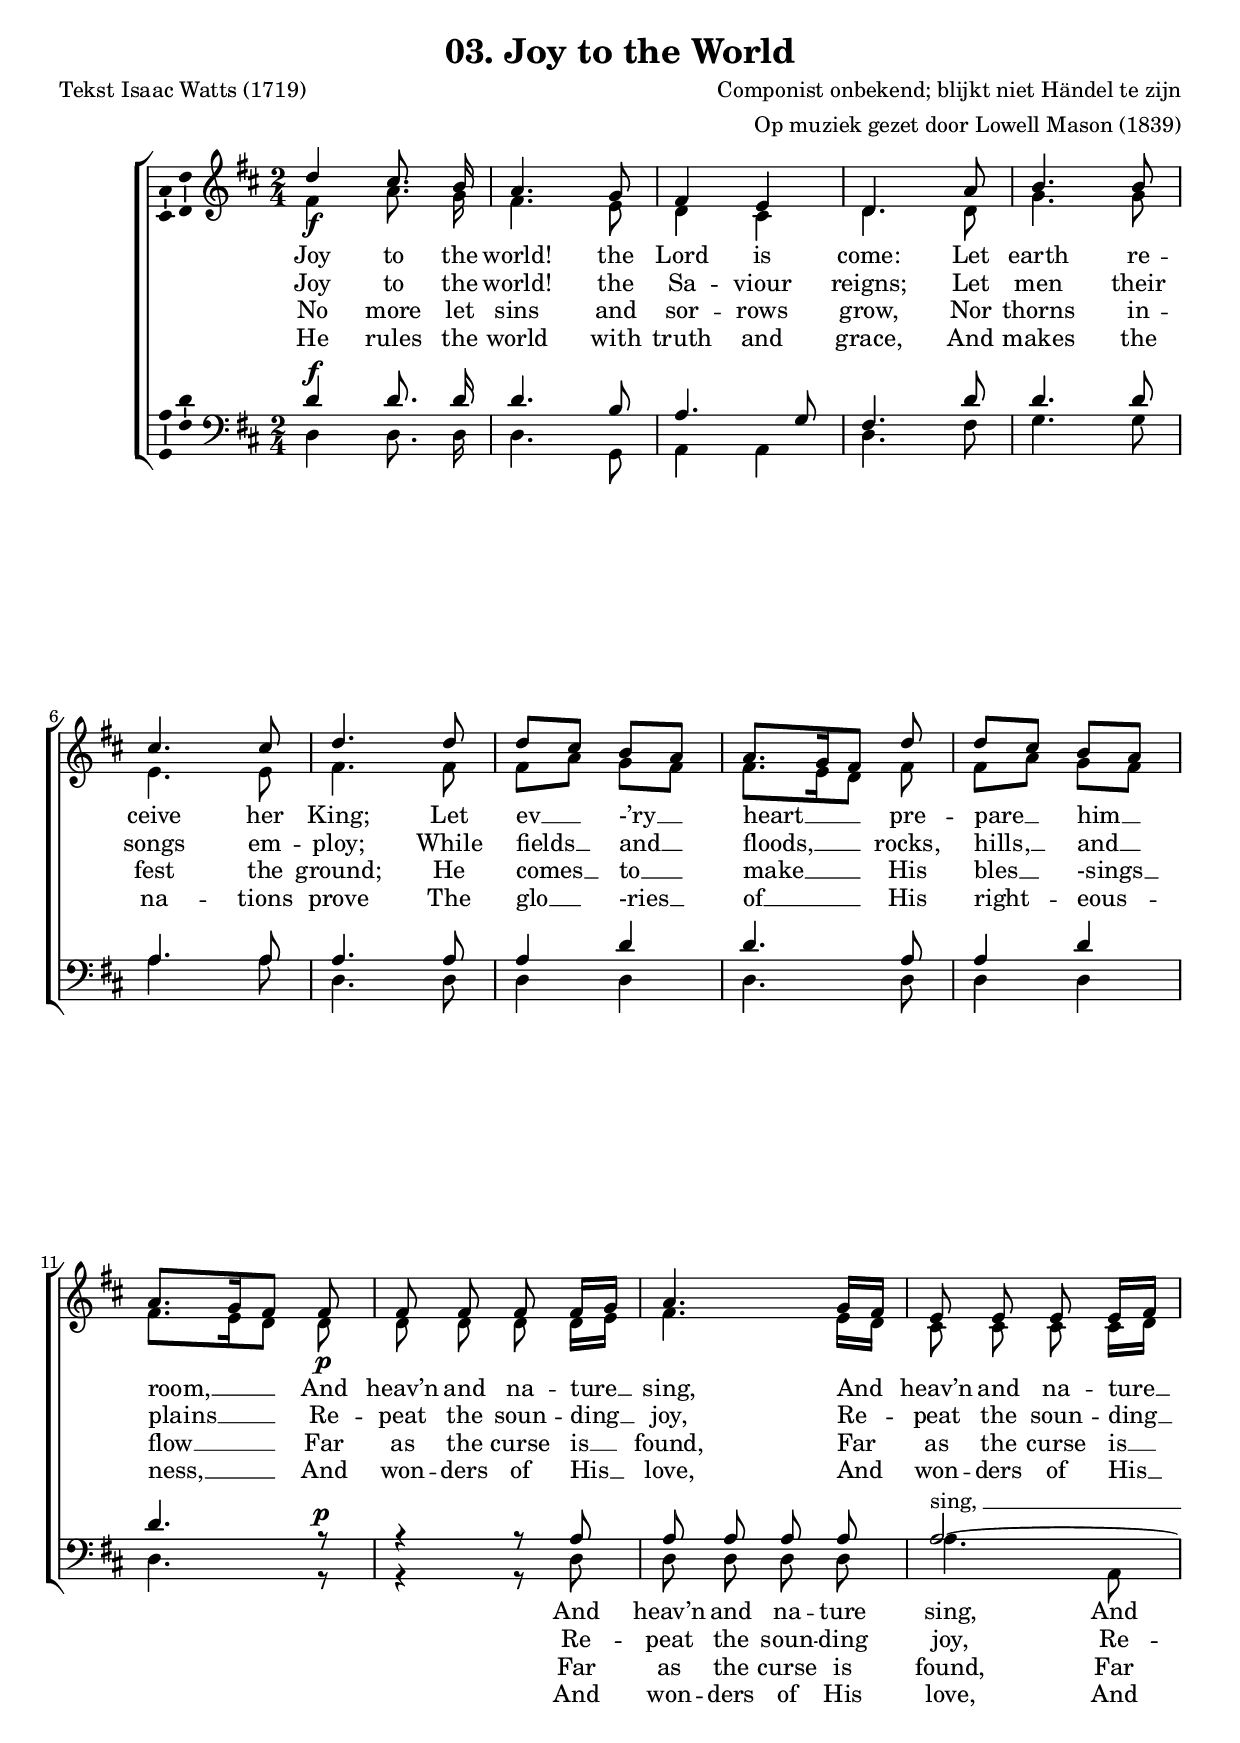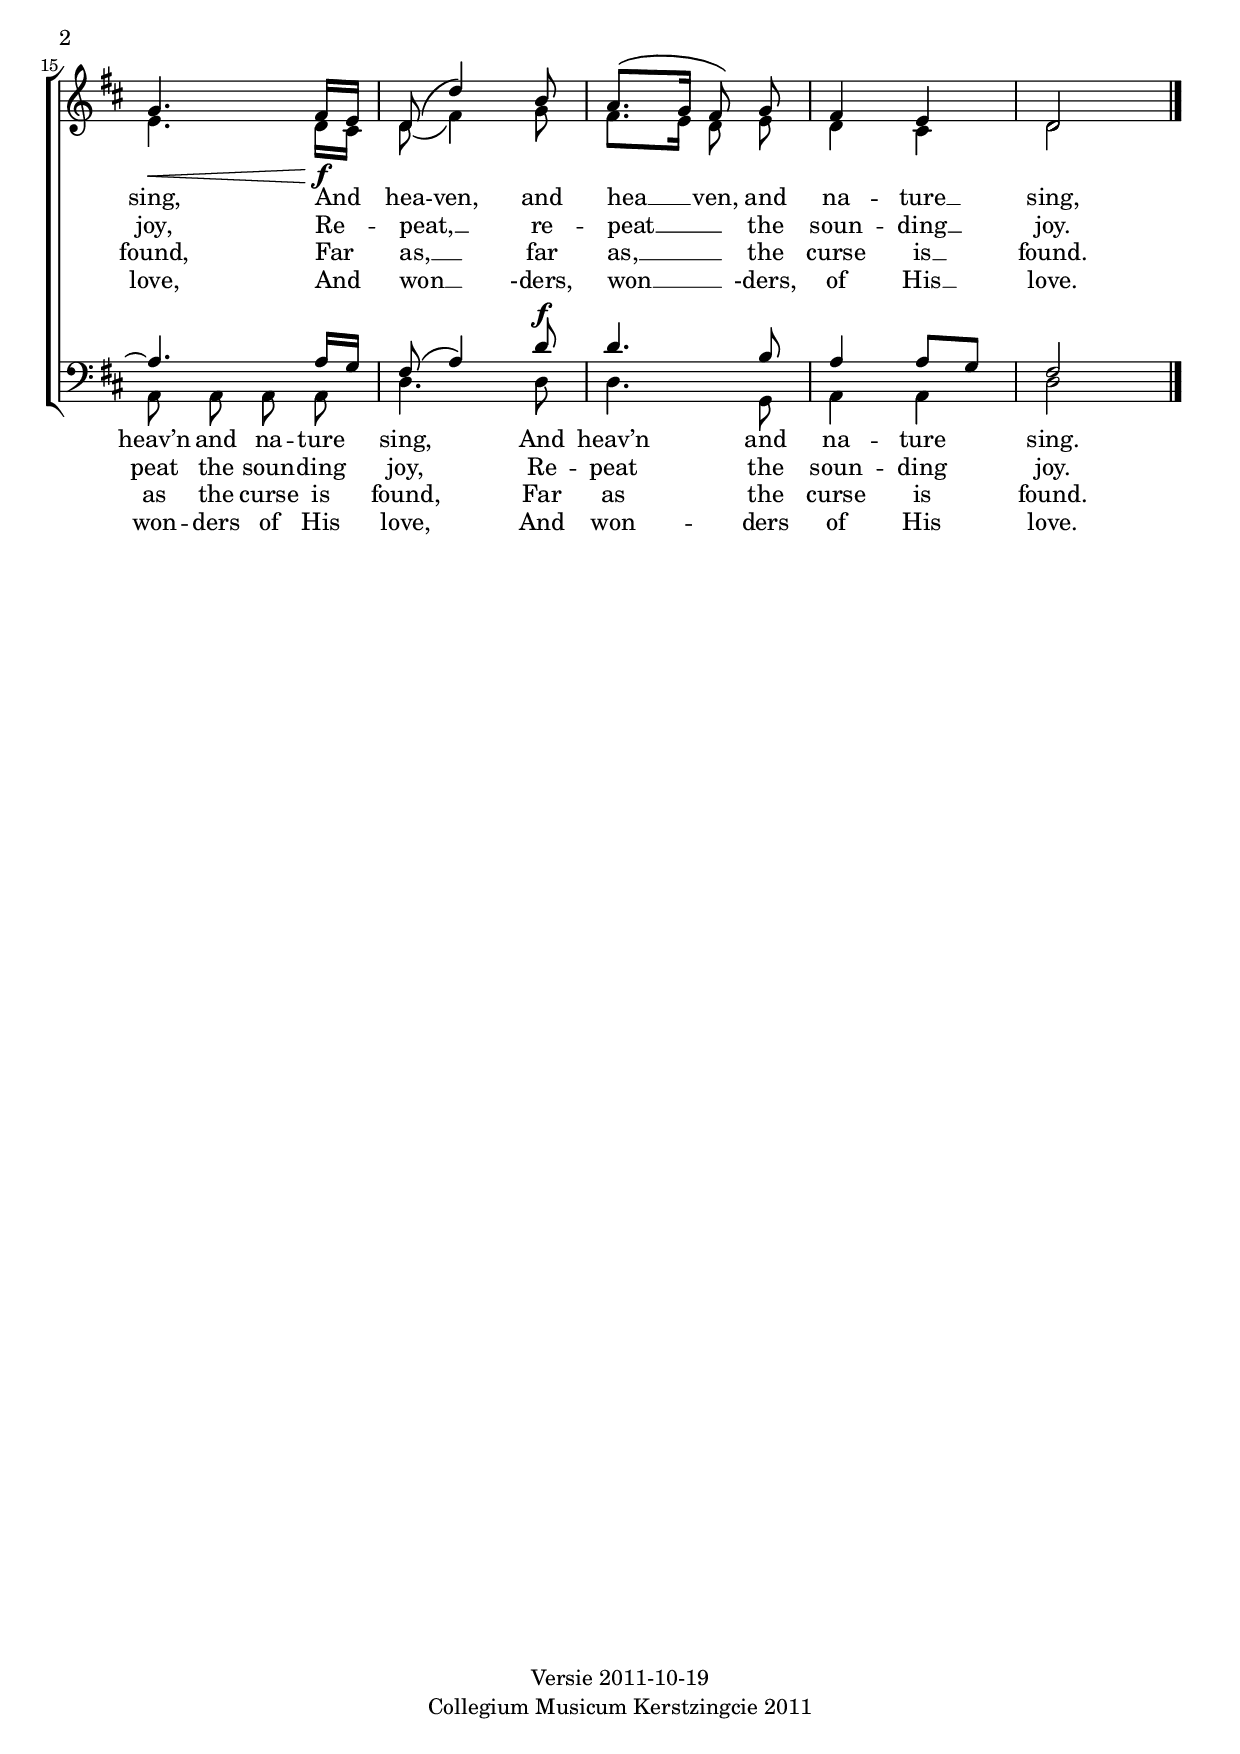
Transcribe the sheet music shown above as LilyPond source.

% vim: set fileformat=dos:
\version "2.12.3"

% vim: set fileformat=dos:
soprano =  \relative d'' {
  \autoBeamOff
  \clef "treble" \key d \major \time 2/4 | % 1
  d4 \f cis8. b16 | % 2
  a4. g8 | % 3
  fis4 e4 | % 4
  d4. a'8 | % 5
  b4. b8 | % 6
  cis4. cis8 | % 7
  d4. d8 | % 8
  d8 [ cis8 ] b8 [ a8 ] | % 9
  a8. [ g16 fis8 ] d'8 | \barNumberCheck #10
  d8[ cis8] b8[ a8] | % 11
  a8.[ g16 fis8] fis8 \p | % 12
  fis8 fis8 fis8 fis16[ g16] | % 13
  a4. g16[ fis16] | % 14
  e8 e8 e8 e16[fis16] | % 15
  g4.\< fis16[\!\f e16] | % 16
  d8\( d'4\) b8 | % 17
  a8.\([ g16] fis8\) g8 | % 18
  fis4 e4 | % 19
  d2 \bar "|."
}

alto = \relative fis' {
  \autoBeamOff
  \clef "treble" \key d \major \time 2/4
  fis4 a8. g16 | % 1
  fis4. e8 | % 2
  d4 cis4 | % 3
  d4. d8 | % 4
  g4. g8 | % 5
  e4. e8 | % 6
  fis4. fis8 | % 7
  fis8 [ a8 ] g8 [ fis8 ] | % 8
  fis8. [ e16 d8 ] fis8 | \barNumberCheck #10
  fis8 [ a8 ] g8 [ fis8 ] | % 10
  fis8. [ e16 d8 ] d8 | % 11
  d8 d8 d8 d16 [ e16 ] | % 12
  fis4. e16[ d16 ] | % 13
  cis8 cis8 cis8 cis16 [ d16 ] | % 14
  e4. d16[ cis16] | % 15
  d8\( fis4\) g8 | % 16
  fis8.[ e16] d8 e8 | % 17
  d4 cis4 | % 18
  d2 \bar "|."
}

tenor = \relative d' {
  \autoBeamOff
  \clef "bass" \key d \major \time 2/4 | % 1
  d4^\f 
    d8. d16 | % 2
  d4. b8 | % 3
  a4. g8 | % 4
  fis4. d'8 | % 5
  d4. d8 | % 6
  a4. a8 | % 7
  a4. a8 | % 8
  a4 d4 | % 9
  d4. a8 | \barNumberCheck #10
  a4 d4 | % 11
  d4. r8^\p | % 12
  r4 r8 a8 | % 13
  a8 a8 a8 a8 | % 14
  %a2^\markup{sing,___________________} ~ | % 15
  a2^\markup{sing,\draw-line #'(20 . 0) } ~ | % 15
  a4. a16 [ g16 ] | % 16
  fis8\( a4\) 
    d8^\f | %17
  d4. b8 | % 18
  a4 a8 [ g8 ] | % 19
  fis2 \bar "|."
}

bass = \relative d {
  \autoBeamOff
  \clef "bass" \key d \major \time 2/4 |
  d4 d8. d16 | % 1
  d4. g,8 | % 2
  a4 a4 | % 3
  d4. fis8 | % 4
  g4. g8 | % 5
  a4. a8 | % 6
  % King. Let
  d,4. d8 | % 7
  % ev' -- ry __
  d4 d4 | % 8
  % heart __ pre --
  d4. d8 | \barNumberCheck #10
  % pare him
  d4 d4  | % 10
  d4. r8 | % 11
  r4 r8 d8 | % 12
  d8 d8 d8 d8 | % 13
  a'4. a,8 | % 14
  a8 a8 a8 a8 %s4. | % 15
  d4. d8 | % 16
  d4. g,8 | % 17
  a4 a4 | % 18
  d2 \bar "|."
}

verseOne = \lyricmode {
  Joy to the world! 
  the Lord is come:
  Let earth re -- ceive her King; 
  Let ev __ -’ry __ heart __ 
  pre -- pare __ him __ room, __
  And heav’n and na -- ture __ sing,
  And heav’n and na -- ture __ sing,
  And hea -- ven, and hea __ ven, 
  and na -- ture __ sing,
}

verseTwo = \lyricmode {
  Joy to the world! 
  the Sa -- viour reigns;
  Let men their songs em -- ploy;
  While fields __ and __ floods, __
  rocks, hills, __ and __ plains __
  Re -- peat the soun -- ding __ joy,
  Re -- peat the soun -- ding __ joy,
  Re -- peat, __ _ re -- peat __ _
  the soun -- ding __ joy.
}

verseThree = \lyricmode {
  No more let sins and sor -- rows grow,
  Nor thorns in -- fest the ground;
  He comes __ to __ make __
  His bles __ -sings __ flow __
  Far as the curse is __ found,
  Far as the curse is __ found,
  Far as, __ _ far as, __ _
  the curse is __ found.
}

verseFour = \lyricmode {
  He rules the world 
  with truth and grace,
  And makes the na -- tions prove
  The glo __ -ries __ of __
  His right -- eous -- ness, __
  And won -- ders of His __ love,
  And won -- ders of His __ love,
  And won __ _ -ders, won __ _ -ders, 
    of His __ love.
}

skipTillBassPart = \lyricmode {
  \skip4 \skip4 \skip4 \skip4
  \skip4 \skip4 \skip4 \skip4 
  \skip4 \skip4 \skip4 \skip4 
  \skip4 \skip4 \skip4 \skip4 
  \skip4 \skip4 \skip4 \skip4 
  \skip4 \skip4 
}

verseOneBass = \lyricmode {
  \skipTillBassPart
  And heav’n and na -- ture sing, 
  And heav’n and na -- ture sing, 
  And heav’n and na -- ture sing. 
}

verseTwoBass = \lyricmode {
  \skipTillBassPart
  Re -- peat the soun -- ding joy,
  Re -- peat the soun -- ding joy,
  Re -- peat the soun -- ding joy.
}

verseThreeBass = \lyricmode {
  \skipTillBassPart
  Far as the curse is found,
  Far as the curse is found,
  Far as the curse is found.
}

verseFourBass = \lyricmode {
  \skipTillBassPart
  And won -- ders of His love,
  And won -- ders of His love,
  And won -- ders of His love.
}


\header {
  title = "03. Joy to the World"
  poet = "Tekst Isaac Watts (1719)"
  composer = "Componist onbekend; blijkt niet Händel te zijn"
  arranger = "Op muziek gezet door Lowell Mason (1839)"
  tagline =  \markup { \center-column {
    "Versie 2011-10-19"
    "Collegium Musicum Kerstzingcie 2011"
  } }
}

% Make everything a bit smaller. 
% The normal size of the music font is 20, but that gets things *really*
% jammed together.
#(set-global-staff-size 19)

\score {
  \new ChoirStaff <<
    \new Staff = "upper" <<
      \clef "treble"
      \new Voice = "vSoprano" { 
        \override Ambitus #'X-offset = #2.0
        \voiceOne \soprano 
      }
      \new Voice = "vAlto" { \voiceTwo \alto }
    >>

    \new Lyrics \lyricsto "vSoprano" \verseOne
    \new Lyrics \lyricsto "vSoprano" \verseTwo
    \new Lyrics \lyricsto "vSoprano" \verseThree
    \new Lyrics \lyricsto "vSoprano" \verseFour

    \new Staff = "lower" <<
      \clef "bass"
      \new Voice = "vTenor" { 
        \override Ambitus #'X-offset = #2.0
        \voiceOne \tenor 
      }
      \new Voice = "vBass" { \voiceTwo \bass }
      \new Lyrics \lyricsto "vBass" \verseOneBass
      \new Lyrics \lyricsto "vBass" \verseTwoBass
      \new Lyrics \lyricsto "vBass" \verseThreeBass
      \new Lyrics \lyricsto "vBass" \verseFourBass
    >>
  >>
  \midi {
    \context {
      \Score tempWholesPerMinute = #(ly:make-moment 120 4 )
    }
  }
  \layout { 
    % We can haz ambitus to display pitch range?
    \context { \Voice 
      \consists "Ambitus_engraver"
    }
  }
}
